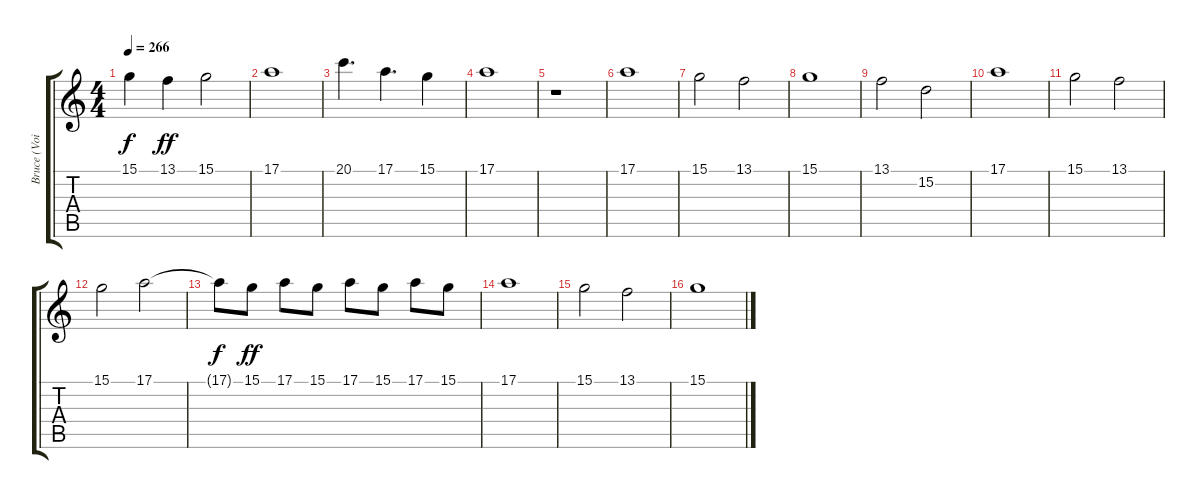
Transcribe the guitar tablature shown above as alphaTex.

\track ("Bruce (Voice)" "Bruce (Voi") {instrument choiraahs}
\staff {score tabs}
\tuning (E4 B3 G3 D3 A2 E2) {hide}
\ts (4 4)
\tempo 266
\clef g2
\ks c
15.1{t}.4{dy f} 13.1.4{dy ff} 15.1.2 |
17.1.1 |
20.1.4{d} 17.1.4{d} 15.1.4 |
17.1.1 |
r.1 |
17.1.1 |
15.1.2 13.1.2 |
15.1.1 |
13.1.2 15.2.2 |
17.1.1 |
15.1.2 13.1.2 |
15.1.2 17.1.2 |
17.1{t}.8{dy f} 15.1.8{dy ff} 17.1.8 15.1.8 17.1.8 15.1.8 17.1.8 15.1.8 |
17.1.1 |
15.1.2 13.1.2 |
15.1.1
